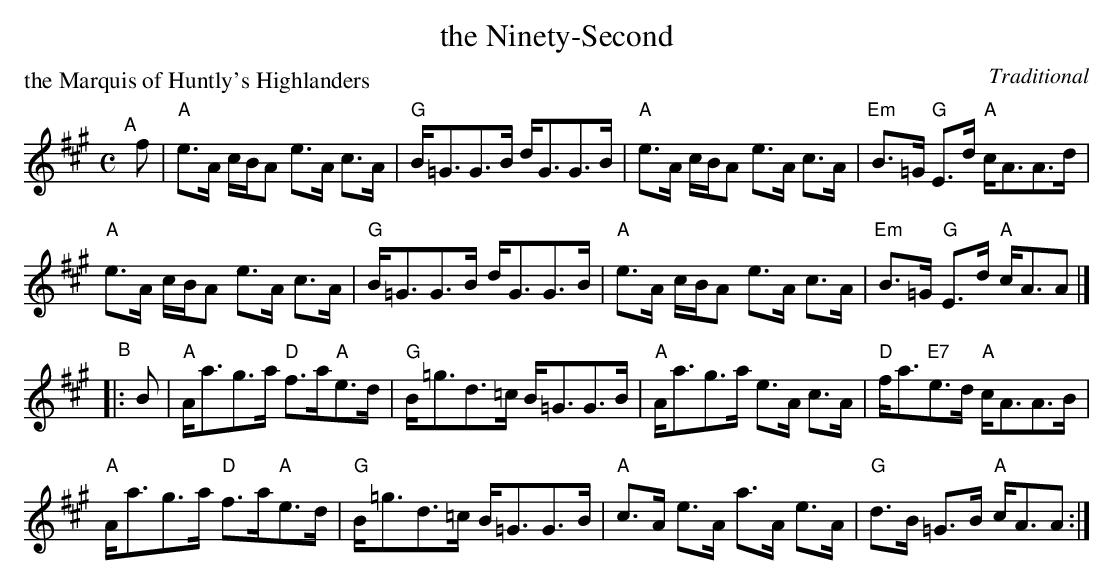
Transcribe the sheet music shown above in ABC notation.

X:1
T: the Ninety-Second
P: the Marquis of Huntly's Highlanders
C: Traditional
M: C
L: 1/8
K: A
"^A"[|] f |\
"A"e>A c/B/A e>A c>A | "G"B<=GG>B d<GG>B | "A"e>A c/B/A e>A c>A | "Em"B>=G "G"E>d "A"c<AA>d |
"A"e>A c/B/A e>A c>A | "G"B<=GG>B d<GG>B | "A"e>A c/B/A e>A c>A | "Em"B>=G "G"E>d "A"c<AA |]
"^B"|: B |\
"A"A<ag>a "D"f>a"A"e>d | "G"B<=gd>=c B<=GG>B | "A"A<ag>a e>A c>A | "D"f<a"E7"e>d "A"c<AA>B |
"A"A<ag>a "D"f>a"A"e>d | "G"B<=gd>=c B<=GG>B | "A"c>A e>A a>A e>A | "G"d>B =G>B "A"c<AA :|
